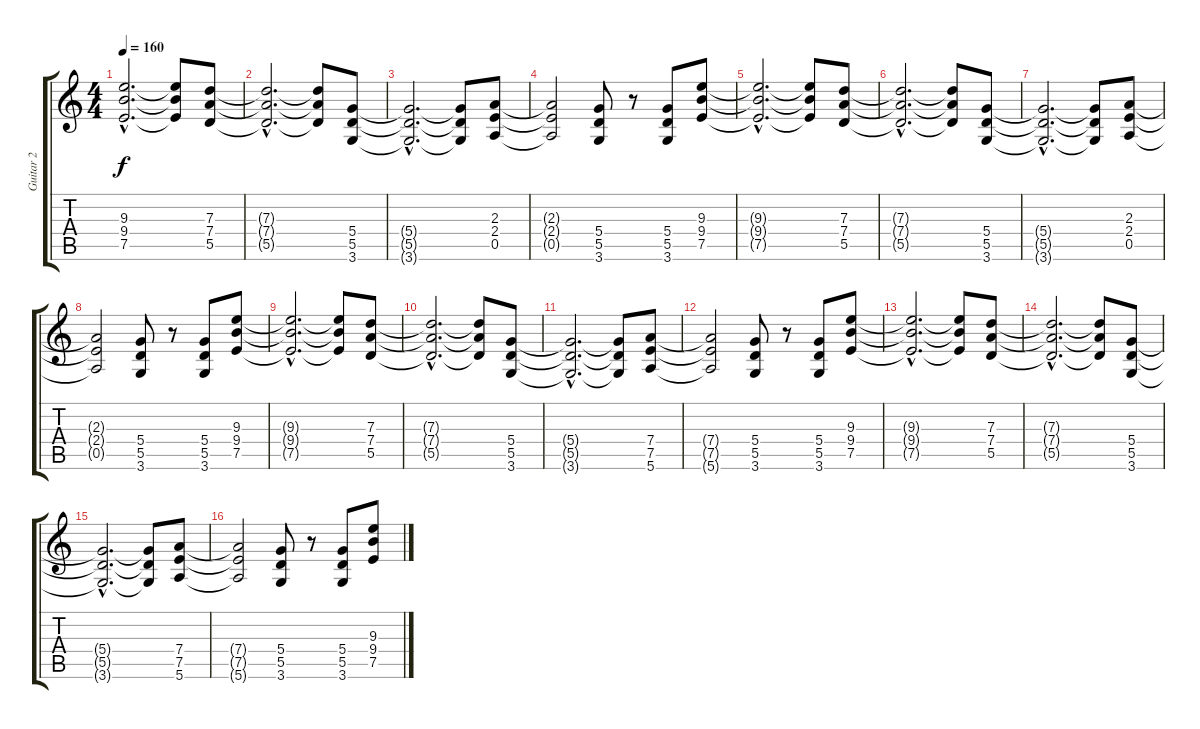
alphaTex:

\track ("Guitar 2" "Guitar 2") {instrument distortionguitar}
\staff {score tabs}
\tuning (E4 B3 G3 D3 A2 E2) {hide}
\ts (4 4)
\tempo 160
\clef g2
\ks c
(9.3{hac t} 9.4{hac t} 7.5{hac t}).2{d dy f} (9.3{t} 9.4{t} 7.5{t}).8 (7.3 7.4 5.5).8 |
(7.3{hac t} 7.4{hac t} 5.5{hac t}).2{d} (7.3{t} 7.4{t} 5.5{t}).8 (5.4 5.5 3.6).8 |
(5.4{hac t} 5.5{hac t} 3.6{hac t}).2{d} (5.4{t} 5.5{t} 3.6{t}).8 (2.3 2.4 0.5).8 |
(2.3{t} 2.4{t} 0.5{t}).2 (5.4 5.5 3.6).8 r.8 (5.4 5.5 3.6).8 (9.3 9.4 7.5).8 |
(9.3{hac t} 9.4{hac t} 7.5{hac t}).2{d} (9.3{t} 9.4{t} 7.5{t}).8 (7.3 7.4 5.5).8 |
(7.3{hac t} 7.4{hac t} 5.5{hac t}).2{d} (7.3{t} 7.4{t} 5.5{t}).8 (5.4 5.5 3.6).8 |
(5.4{hac t} 5.5{hac t} 3.6{hac t}).2{d} (5.4{t} 5.5{t} 3.6{t}).8 (2.3 2.4 0.5).8 |
(2.3{t} 2.4{t} 0.5{t}).2 (5.4 5.5 3.6).8 r.8 (5.4 5.5 3.6).8 (9.3 9.4 7.5).8 |
(9.3{hac t} 9.4{hac t} 7.5{hac t}).2{d} (9.3{t} 9.4{t} 7.5{t}).8 (7.3 7.4 5.5).8 |
(7.3{hac t} 7.4{hac t} 5.5{hac t}).2{d} (7.3{t} 7.4{t} 5.5{t}).8 (5.4 5.5 3.6).8 |
(5.4{hac t} 5.5{hac t} 3.6{hac t}).2{d} (5.4{t} 5.5{t} 3.6{t}).8 (7.4 7.5 5.6).8 |
(7.4{t} 7.5{t} 5.6{t}).2 (5.4 5.5 3.6).8 r.8 (5.4 5.5 3.6).8 (9.3 9.4 7.5).8 |
(9.3{hac t} 9.4{hac t} 7.5{hac t}).2{d} (9.3{t} 9.4{t} 7.5{t}).8 (7.3 7.4 5.5).8 |
(7.3{hac t} 7.4{hac t} 5.5{hac t}).2{d} (7.3{t} 7.4{t} 5.5{t}).8 (5.4 5.5 3.6).8 |
(5.4{hac t} 5.5{hac t} 3.6{hac t}).2{d} (5.4{t} 5.5{t} 3.6{t}).8 (7.4 7.5 5.6).8 |
(7.4{t} 7.5{t} 5.6{t}).2 (5.4 5.5 3.6).8 r.8 (5.4 5.5 3.6).8 (9.3 9.4 7.5).8
